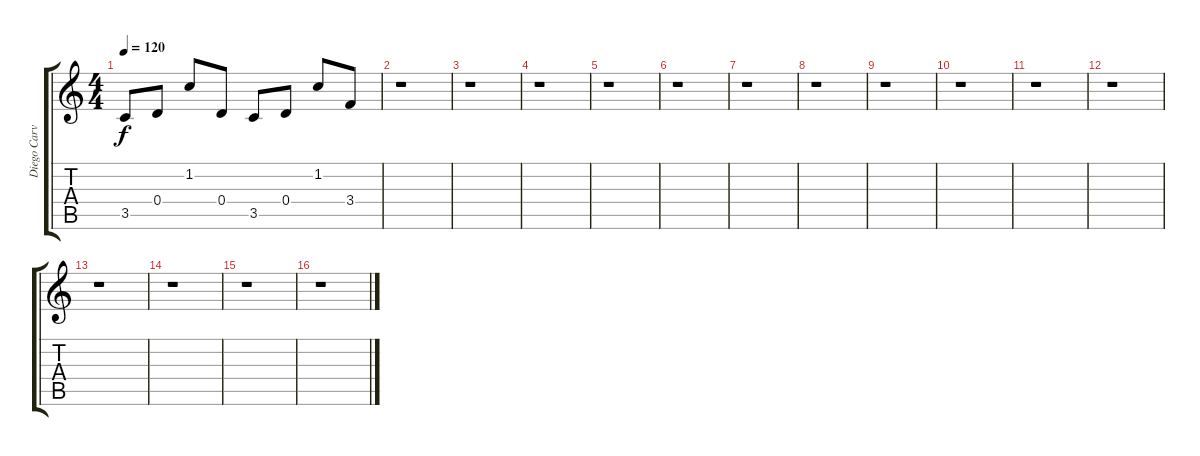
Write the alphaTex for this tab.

\track ("Diego Carvalho - Acoustic" "Diego Carv") {instrument electricguitarclean}
\staff {score tabs}
\tuning (E4 B3 G3 D3 A2 E2) {hide}
\ts (4 4)
\tempo 120
\clef g2
\ks c
3.5.8{dy f} 0.4.8 1.2.8 0.4.8 3.5.8 0.4.8 1.2.8 3.4.8 |
r.1 |
r.1 |
r.1 |
r.1 |
r.1 |
r.1 |
r.1 |
r.1 |
r.1 |
r.1 |
r.1 |
r.1 |
r.1 |
r.1 |
r.1
